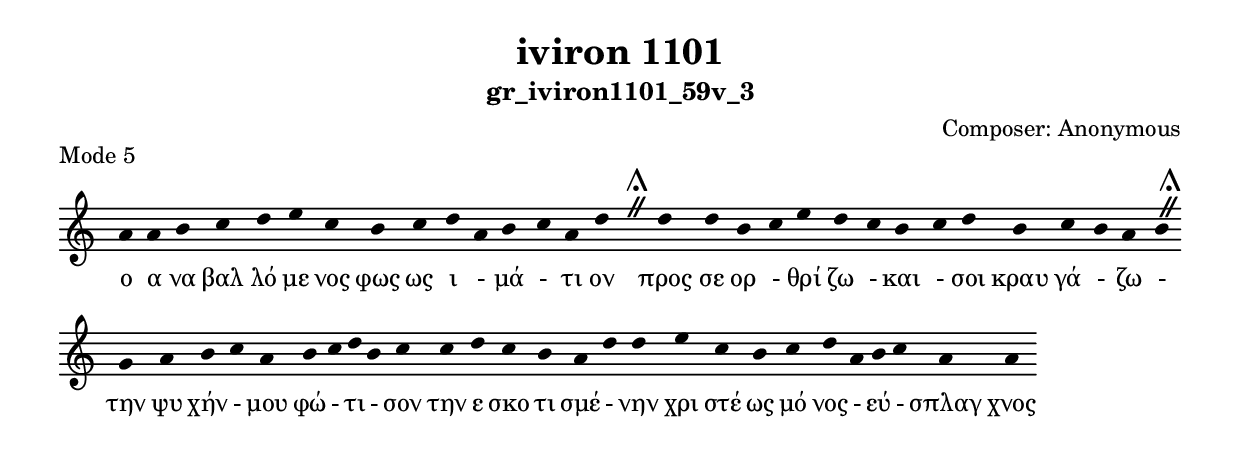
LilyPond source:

\include "gregorian.ly"

	\header {
 	  title = "iviron 1101"
	  subtitle = "gr_iviron1101_59v_3"
	  composer = "Composer: Αnonymous"
	  piece = "Mode 5"
	}

	chant = {
	  a'4 a'4 b'4 c''4 d''4 e''4 c''4 b'4 c''4 d''4 a'4 b'4 c''4 a'4 d''4 \divisioMaior
 d''4 d''4 b'4 c''4 e''4 d''4 c''4 b'4 c''4 d''4 b'4 c''4 b'4 a'4 b'4 \divisioMaior
 g'4 a'4 b'4 c''4 a'4 b'4 c''4 d''4 b'4 c''4 c''4 d''4 c''4 b'4 a'4 d''4 d''4 e''4 c''4 b'4 c''4 d''4 a'4 b'4 c''4 a'4 a'4\finalis
	}

	verba = \lyricmode {ο α να βαλ λό με νος φως ως ι - μά - τι ον 
προς σε ορ - θρί ζω - και - σοι κραυ γά - ζω - 
την ψυ χήν - μου φώ - τι - σον την ε σκο τι σμέ - νην χρι στέ ως μό νος - εύ - σπλαγ χνος 
	}


	\score {
	  \new Staff <<
	  \new Voice = "melody" \chant
	  \new Lyrics = "one" \lyricsto melody \verba
	  >>
	  \layout {
	    \context {
	      \Staff
	      \remove "Time_signature_engraver"
	      \remove "Bar_engraver"
	    }
	    \context {
	      \Voice
	      \remove "Stem_engraver"
	    }
	  }
	}